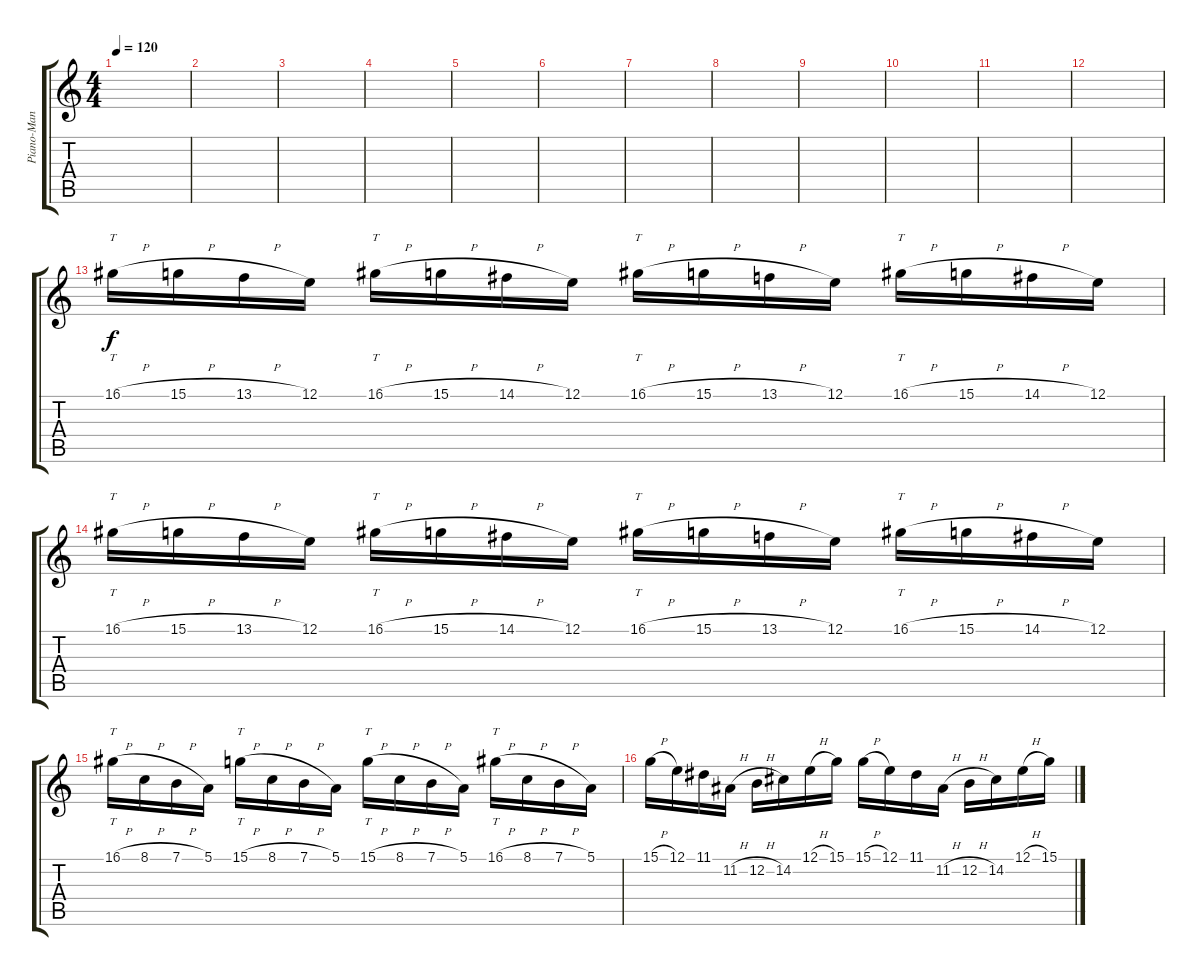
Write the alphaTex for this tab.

\track ("Piano-Man" "Piano-Man") {instrument honkytonkpiano}
\staff {score tabs}
\tuning (E4 B3 G3 D3 A2 E2) {hide}
\ts (4 4)
\tempo 120
\clef g2
\ks c
|
|
|
|
|
|
|
|
|
|
|
|
16.1{h}.16{tt} 15.1{h}.16 13.1{h}.16 12.1.16 16.1{h}.16{tt} 15.1{h}.16 14.1{h}.16 12.1.16 16.1{h}.16{tt} 15.1{h}.16 13.1{h}.16 12.1.16 16.1{h}.16{tt} 15.1{h}.16 14.1{h}.16 12.1.16 |
16.1{h}.16{tt} 15.1{h}.16 13.1{h}.16 12.1.16 16.1{h}.16{tt} 15.1{h}.16 14.1{h}.16 12.1.16 16.1{h}.16{tt} 15.1{h}.16 13.1{h}.16 12.1.16 16.1{h}.16{tt} 15.1{h}.16 14.1{h}.16 12.1.16 |
16.1{h}.16{tt} 8.1{h}.16 7.1{h}.16 5.1.16 15.1{h}.16{tt} 8.1{h}.16 7.1{h}.16 5.1.16 15.1{h}.16{tt} 8.1{h}.16 7.1{h}.16 5.1.16 16.1{h}.16{tt} 8.1{h}.16 7.1{h}.16 5.1.16 |
15.1{h}.16 12.1.16 11.1.16 11.2{h}.16 12.2{h}.16 14.2.16 12.1{h}.16 15.1.16 15.1{h}.16 12.1.16 11.1.16 11.2{h}.16 12.2{h}.16 14.2.16 12.1{h}.16 15.1.16
